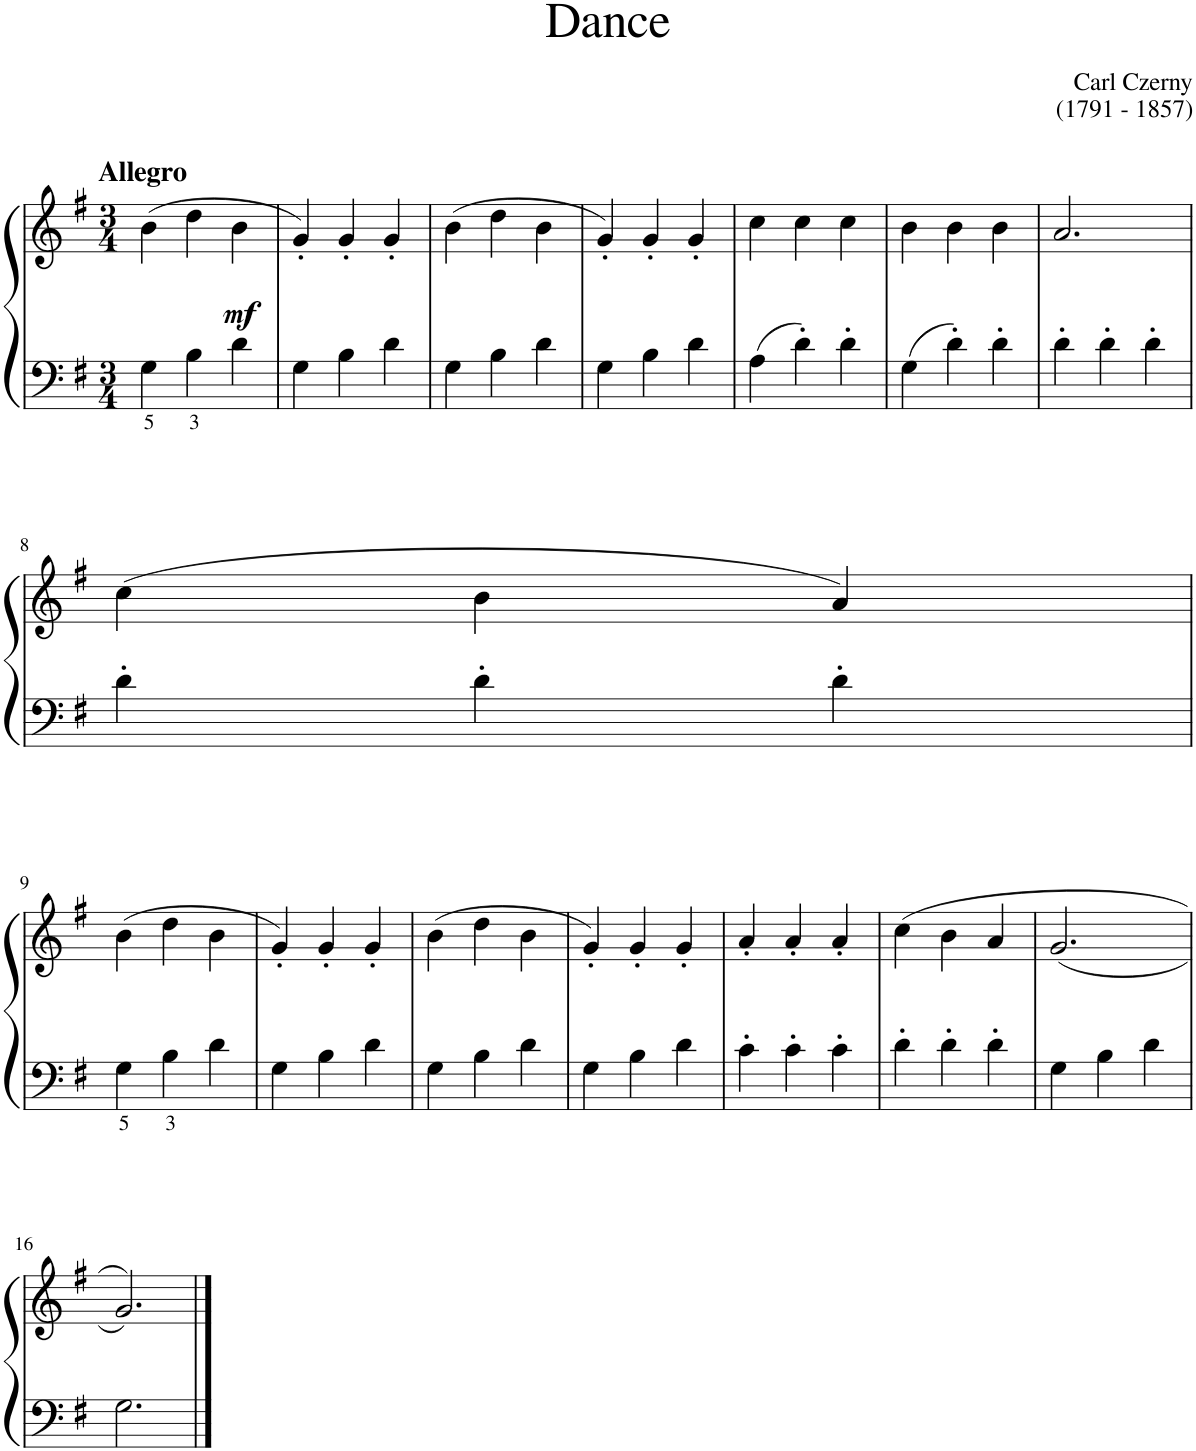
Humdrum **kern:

**kern	**kern	**dynam
*part1	*part1	*part1
*staff2	*staff1	*staff1/2
*I"Piano	*	*
*I'Pno	*	*
*clefF4	*clefG2	*
*k[f#]	*k[f#]	*
*M3/4	*M3/4	*
=1	=1	=1
!	!LO:TX:a:B:t=Allegro	!
!	!	!LO:DY:b
4G\	(4b\	mf
4B\	4dd\	.
4d\	4b\	.
=2	=2	=2
4G\	4g'/)	.
4B\	4g'/	.
4d\	4g'/	.
=3	=3	=3
4G\	(4b\	.
4B\	4dd\	.
4d\	4b\	.
=4	=4	=4
4G\	4g'/)	.
4B\	4g'/	.
4d\	4g'/	.
=5	=5	=5
4A\	4cc\	.
4d'\	4cc\	.
4d'\	4cc\	.
=6	=6	=6
4G\	4b\	.
4d'\	4b\	.
4d'\	4b\	.
=7	=7	=7
4d'\	2.a/	.
4d'\	.	.
4d'\	.	.
!!LO:LB:g=z
=8	=8	=8
4d'\	(4cc\	.
4d'\	4b\	.
4d'\	4a/)	.
!!LO:LB:g=z
=9	=9	=9
4G\	(4b\	.
4B\	4dd\	.
4d\	4b\	.
=10	=10	=10
4G\	4g'/)	.
4B\	4g'/	.
4d\	4g'/	.
=11	=11	=11
4G\	(4b\	.
4B\	4dd\	.
4d\	4b\	.
=12	=12	=12
4G\	4g'/)	.
4B\	4g'/	.
4d\	4g'/	.
=13	=13	=13
4c'\	4a'/	.
4c'\	4a'/	.
4c'\	4a'/	.
=14	=14	=14
4d'\	(4cc\	.
4d'\	4b\	.
4d'\	4a/	.
=15	=15	=15
4G\	(2.g/	.
4B\	.	.
4d\	.	.
!!LO:LB:g=z
=16	=16	=16
2.G\	2.g/))	.
==	==	==
*-	*-	*-
